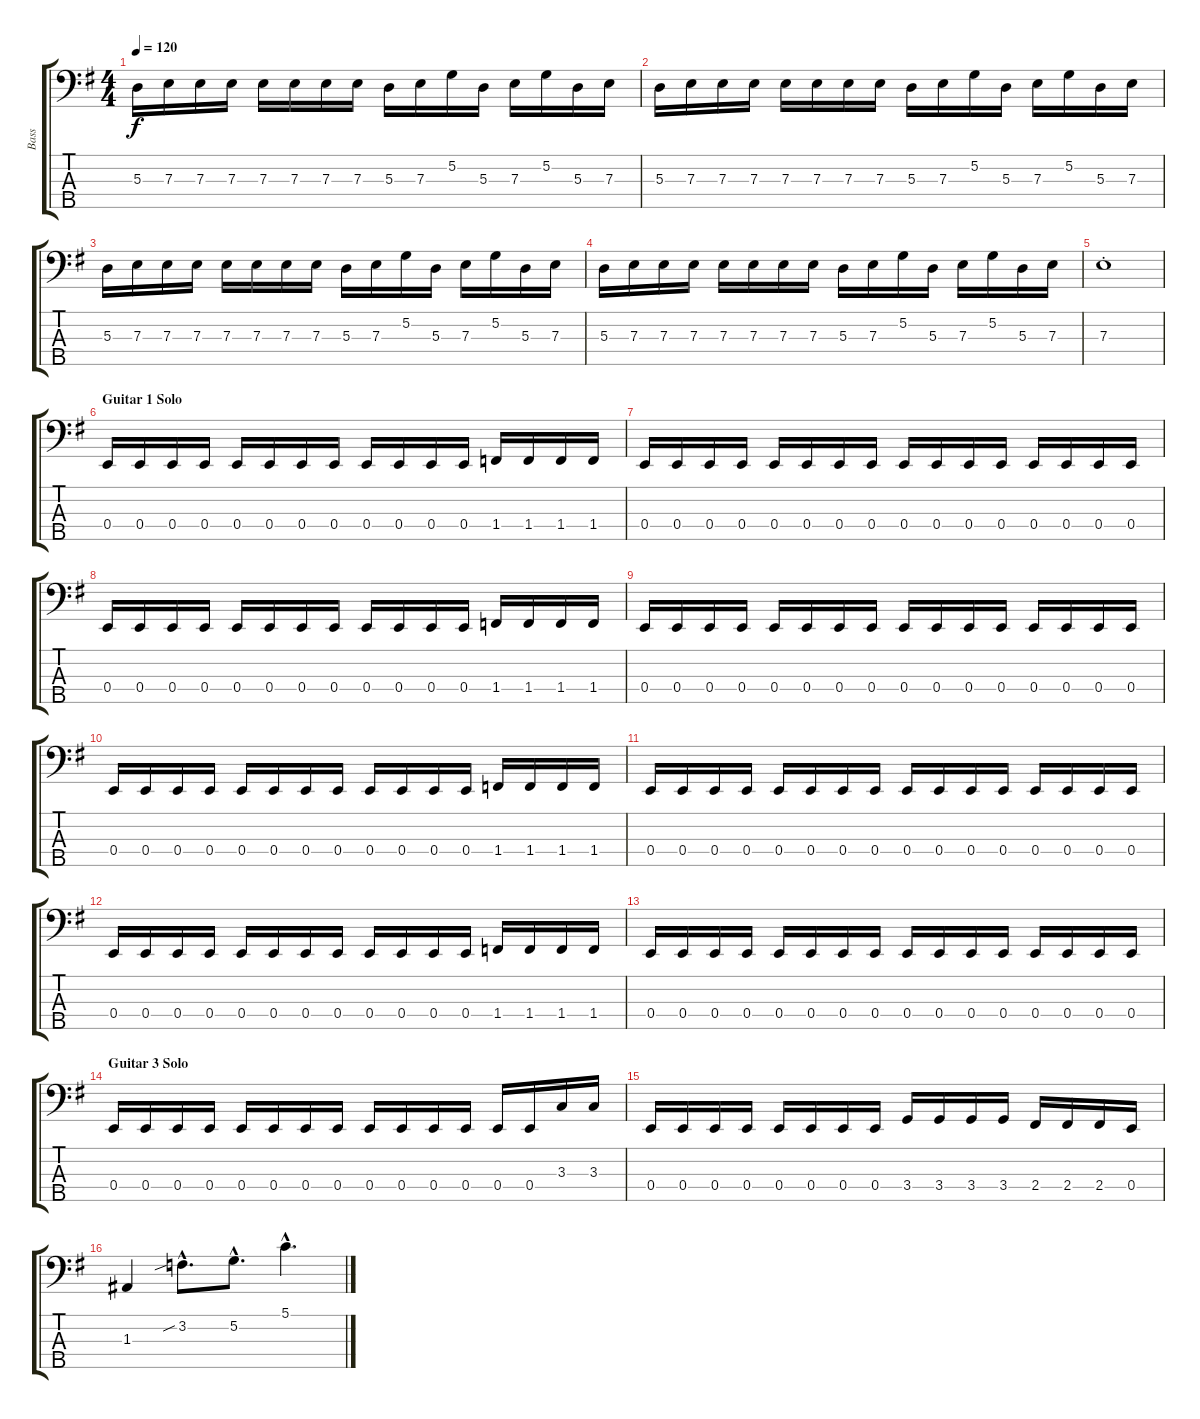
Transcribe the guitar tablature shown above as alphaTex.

\track ("Bass" "Bass") {instrument electricbassfinger}
\staff {score tabs}
\tuning (G2 D2 A1 E1 B0) {hide}
\ts (4 4)
\tempo 120
\clef f4
\ks eminor
5.3.16{dy f} 7.3.16 7.3.16 7.3.16 7.3.16 7.3.16 7.3.16 7.3.16 5.3.16 7.3.16 5.2.16 5.3.16 7.3.16 5.2.16 5.3.16 7.3.16 |
5.3.16 7.3.16 7.3.16 7.3.16 7.3.16 7.3.16 7.3.16 7.3.16 5.3.16 7.3.16 5.2.16 5.3.16 7.3.16 5.2.16 5.3.16 7.3.16 |
5.3.16 7.3.16 7.3.16 7.3.16 7.3.16 7.3.16 7.3.16 7.3.16 5.3.16 7.3.16 5.2.16 5.3.16 7.3.16 5.2.16 5.3.16 7.3.16 |
5.3.16 7.3.16 7.3.16 7.3.16 7.3.16 7.3.16 7.3.16 7.3.16 5.3.16 7.3.16 5.2.16 5.3.16 7.3.16 5.2.16 5.3.16 7.3.16 |
7.3{st}.1 |
\section ("" "Guitar 1 Solo")
0.4.16 0.4.16 0.4.16 0.4.16 0.4.16 0.4.16 0.4.16 0.4.16 0.4.16 0.4.16 0.4.16 0.4.16 1.4.16 1.4.16 1.4.16 1.4.16 |
0.4.16 0.4.16 0.4.16 0.4.16 0.4.16 0.4.16 0.4.16 0.4.16 0.4.16 0.4.16 0.4.16 0.4.16 0.4.16 0.4.16 0.4.16 0.4.16 |
0.4.16 0.4.16 0.4.16 0.4.16 0.4.16 0.4.16 0.4.16 0.4.16 0.4.16 0.4.16 0.4.16 0.4.16 1.4.16 1.4.16 1.4.16 1.4.16 |
0.4.16 0.4.16 0.4.16 0.4.16 0.4.16 0.4.16 0.4.16 0.4.16 0.4.16 0.4.16 0.4.16 0.4.16 0.4.16 0.4.16 0.4.16 0.4.16 |
0.4.16 0.4.16 0.4.16 0.4.16 0.4.16 0.4.16 0.4.16 0.4.16 0.4.16 0.4.16 0.4.16 0.4.16 1.4.16 1.4.16 1.4.16 1.4.16 |
0.4.16 0.4.16 0.4.16 0.4.16 0.4.16 0.4.16 0.4.16 0.4.16 0.4.16 0.4.16 0.4.16 0.4.16 0.4.16 0.4.16 0.4.16 0.4.16 |
0.4.16 0.4.16 0.4.16 0.4.16 0.4.16 0.4.16 0.4.16 0.4.16 0.4.16 0.4.16 0.4.16 0.4.16 1.4.16 1.4.16 1.4.16 1.4.16 |
0.4.16 0.4.16 0.4.16 0.4.16 0.4.16 0.4.16 0.4.16 0.4.16 0.4.16 0.4.16 0.4.16 0.4.16 0.4.16 0.4.16 0.4.16 0.4.16 |
\section ("" "Guitar 3 Solo")
0.4.16 0.4.16 0.4.16 0.4.16 0.4.16 0.4.16 0.4.16 0.4.16 0.4.16 0.4.16 0.4.16 0.4.16 0.4.16 0.4.16 3.3.16 3.3.16 |
0.4.16 0.4.16 0.4.16 0.4.16 0.4.16 0.4.16 0.4.16 0.4.16 3.4.16 3.4.16 3.4.16 3.4.16 2.4.16 2.4.16 2.4.16 0.4.16 |
1.3.4 3.2{sib hac}.8{d} 5.2{hac}.8{d} 5.1{hac}.4{d}
